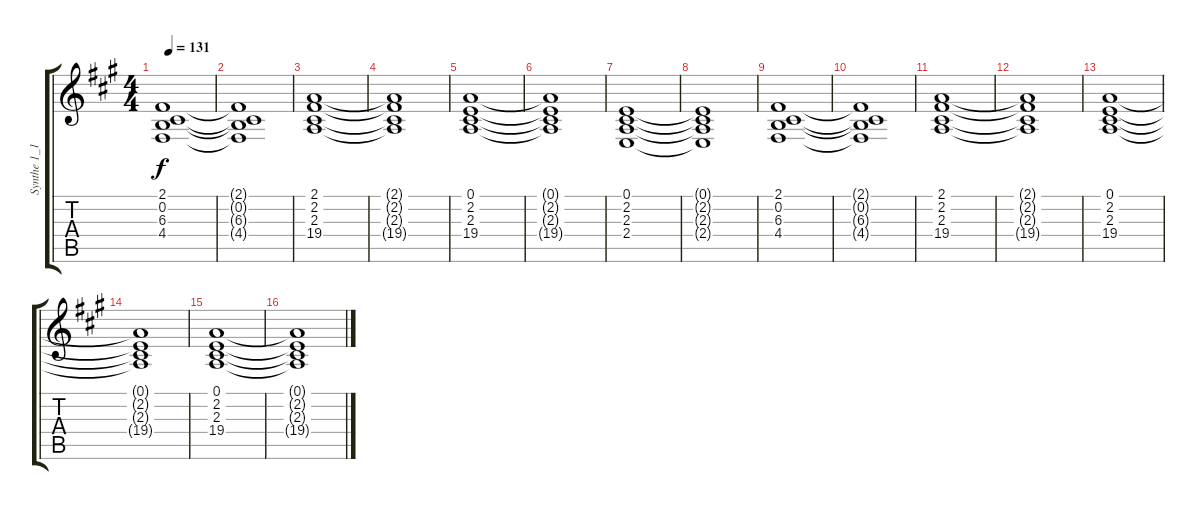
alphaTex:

\track ("Synthe 1_1" "Synthe 1_1") {instrument synthstrings1}
\staff {score tabs}
\tuning (E4 B3 G3 D3 A2 E2) {hide}
\ts (4 4)
\tempo 131
\clef g2
\ks a
(2.1 0.2 6.3 4.4).1{dy f} |
(2.1{t} 0.2{t} 6.3{t} 4.4{t}).1 |
(2.1 2.2 2.3 19.4).1 |
(2.1{t} 2.2{t} 2.3{t} 19.4{t}).1 |
(0.1 2.2 2.3 19.4).1 |
(0.1{t} 2.2{t} 2.3{t} 19.4{t}).1 |
(0.1 2.2 2.3 2.4).1 |
(0.1{t} 2.2{t} 2.3{t} 2.4{t}).1 |
(2.1 0.2 6.3 4.4).1 |
(2.1{t} 0.2{t} 6.3{t} 4.4{t}).1 |
(2.1 2.2 2.3 19.4).1 |
(2.1{t} 2.2{t} 2.3{t} 19.4{t}).1 |
(0.1 2.2 2.3 19.4).1 |
(0.1{t} 2.2{t} 2.3{t} 19.4{t}).1 |
(0.1 2.2 2.3 19.4).1 |
(0.1{t} 2.2{t} 2.3{t} 19.4{t}).1
